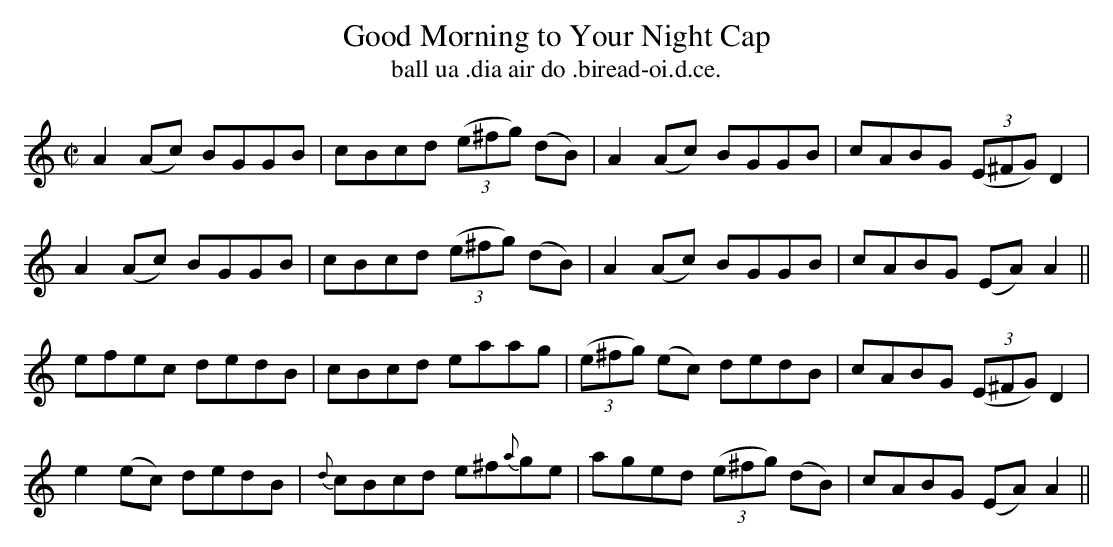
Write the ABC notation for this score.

X:1
T: Good Morning to Your Night Cap
T: ball ua .dia air do .biread-oi.d.ce.
M: C|
L: 1/8
K: Am
A2 (Ac) BGGB|cBcd ((3e^fg) (dB)|A2 (Ac) BGGB|cABG ((3E^FG) D2|
A2 (Ac) BGGB|cBcd ((3e^fg) (dB)|A2 (Ac) BGGB|cABG (EA) A2||
efec dedB|cBcd eaag|((3e^fg) (ec) dedB|cABG ((3E^FG) D2|
e2 (ec) dedB|{d}cBcd e^f{a}ge|aged ((3e^fg) (dB)|cABG (EA) A2||
